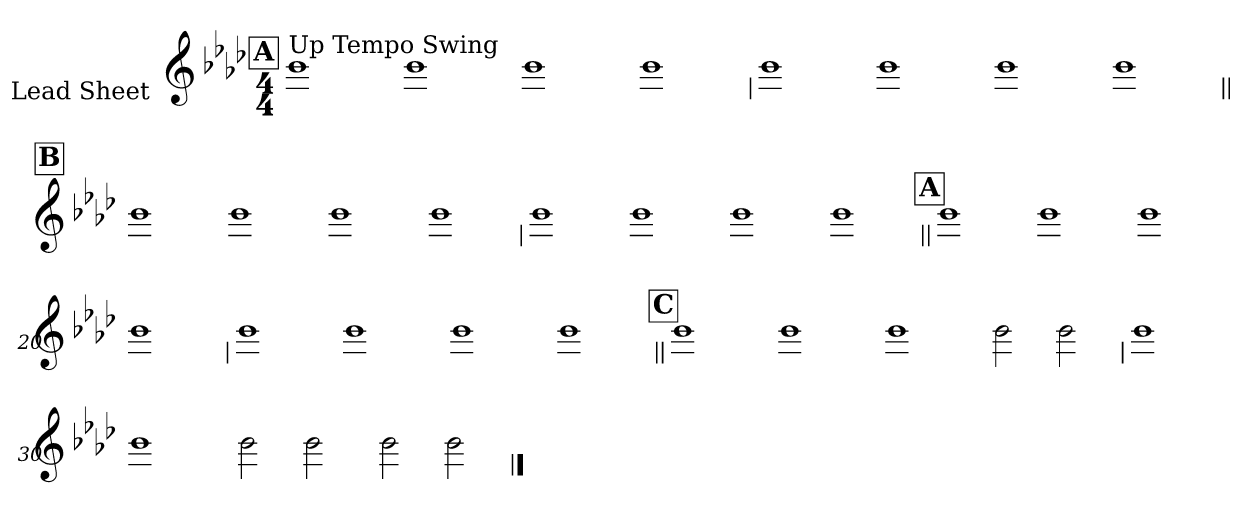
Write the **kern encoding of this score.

**kern
*part1
*staff1
*I"Lead Sheet
*stria0
*clefG2
*k[b-e-a-d-]
*A-:
*M4/4
!!LO:REH:place=s1:a:t=A
=1||
!LO:TX:a:t=Up Tempo Swing
1b-
=2-
1b-
=3-
1b-
=4-
1b-
!!LO:LB:g=z
=5
1b-
=6-
1b-
=7-
1b-
=8-
1b-
!!LO:LB:g=z
!!LO:REH:place=s1:a:t=B
=9||
1b-
=10-
1b-
=11-
1b-
=12-
1b-
!!LO:LB:g=z
=13
1b-
=14-
1b-
=15-
1b-
=16-
1b-
!!LO:LB:g=z
!!LO:REH:place=s1:a:t=A
=17||
1b-
=18-
1b-
=19-
1b-
=20-
1b-
!!LO:LB:g=z
=21
1b-
=22-
1b-
=23-
1b-
=24-
1b-
!!LO:LB:g=z
!!LO:REH:place=s1:a:t=C
=25||
1b-
=26-
1b-
=27-
1b-
=28-
2b-
2b-
!!LO:LB:g=z
=29
1b-
=30-
1b-
=31-
2b-
2b-
=32-
2b-
2b-
==
*-
